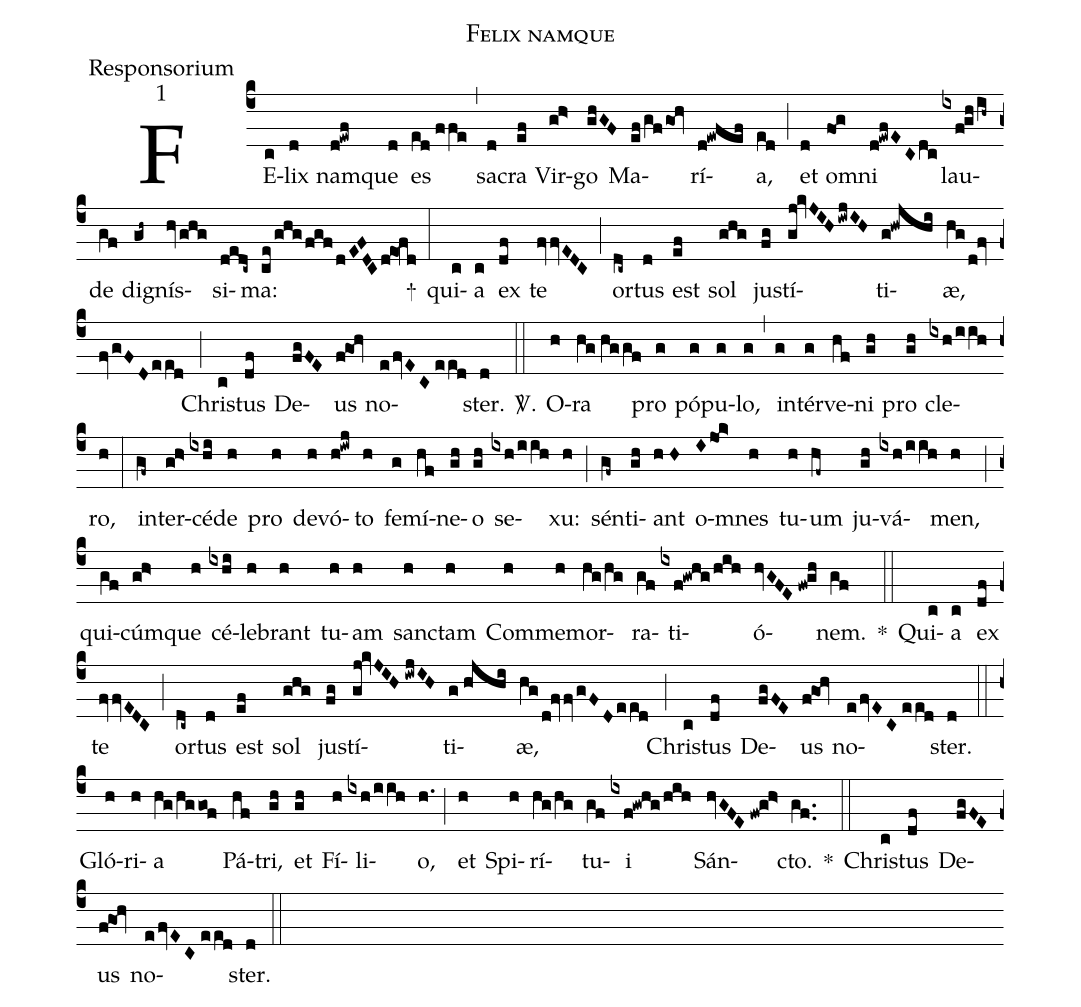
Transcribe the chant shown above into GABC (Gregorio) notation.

name:Felix namque;
office-part:Responsorium;
mode:1;
%%
(c4) FE(c)lix(d) nam(d!ewf)que(d) es(ed//ffe) (,)
sa(d)cra(ef) Vir(g!h>)go(ghGF) Ma(ef/gf/goh)rí(d!ewfef)a,(ed) (;)
et(d) o(fo!g)mni(d!ewfECdc) lau(ixf!gh/ih~)de(gf)
di(gh~)gnís(hv/ghg)si(dedc~)ma:(ce/ghg/fgfdEFDC/d!eo!fd) +(:)
qui(c)a(c) ex(df) te(fv/fvEDC) (;)
or(dc~)tus(d) est(ef) sol(ghg)
ju(fg)stí(gj!kvJIH/iwjIH)ti(g!hwjhi)æ,(hg/d!fv/fvgFD/eed) (;)
Chri(c)stus(df) De(fgFE)us(f!go!hv) no(efvEC//e/ed)ster.(d)
<sp>V/</sp>.(::) O(h)ra(hg//hggf) pro(g) pó(g)pu(g)lo,(g) (,)
in(g)tér(g)ve(hf)ni(gh) pro(gh) cle(ixh/i/ih)ro,(h) (:)
in(gf~)ter(g!h>)cé(ixhi)de(h) pro(h) de(h)vó(h!iwj)to(h)
fe(g)mí(hf)ne(gh)o(gh) se(ixh/i/ih)xu:(h) (;)
sén(gf~)ti(gh)ant(h//H) o(I/jo!k>)mnes(h) tu(h)um(hf~) ju(gh)vá(ixh/i/ih)men,(h) (;)
qui(gf)cúm(g!h>)que(h) cé(ixhi)le(h)brant(h) tu(h)am(h)
san(h)ctam(h)
Com(h)me(h)mor(hg/hg)ra(gf)ti(ixf!gw!h!g/hih)ó(hvGFE//fw!gh)nem.(gf) *(::)
Qui(c)a(c) ex(df) te(fv/fvEDC) (;)
or(dc~)tus(d) est(ef) sol(ghg)
ju(fg)stí(gj!kvJIH//iwjIH)ti(g//hjhi)æ,(hg/d!fv/fvgFD/eed) (;)
Chri(c)stus(df) De(fgFE)us(f!go!hv) no(efvEC//e/ed)ster.(d) (::)
Gló(h)ri(h)a(hg/hg/gof) Pá(hf)tri,(gh) et(gh) Fí(h)li(ixh/i/ih)o,(h.) (;)
et(h) Spi(h)rí(hg/hg)tu(gf)i(ixf!gw!h!g/hih) Sán(hvGFE//fw!g!h>)cto.(gf..) *(::)
Chri(c)stus(df) De(fgFE)us(f!go!hv) no(efvEC//e/ed)ster.(d) (::)
